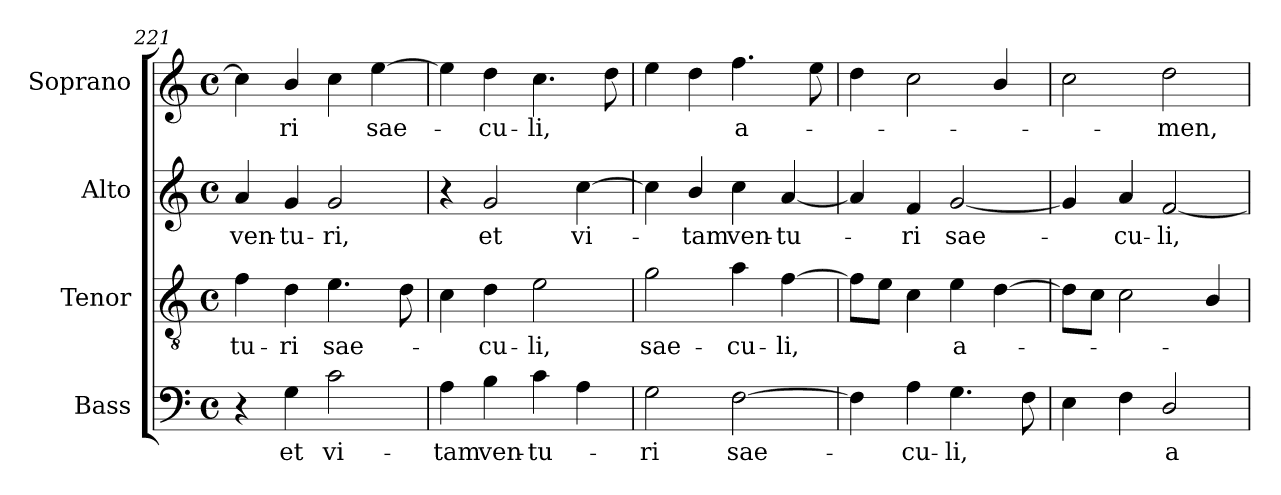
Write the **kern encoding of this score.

**kern	**text	**kern	**text	**kern	**text	**kern	**text
*part4	*part4	*part3	*part3	*part2	*part2	*part1	*part1
*staff4	*staff4	*staff3	*staff3	*staff2	*staff2	*staff1	*staff1
*I"Bass	*	*I"Tenor	*	*I"Alto	*	*I"Soprano	*
*I'B.	*	*I'T.	*	*I'A.	*	*I'S.	*
*clefF4	*	*clefGv2	*	*clefG2	*	*clefG2	*
*	*	*ITrd7c12	*	*	*	*	*
*k[]	*	*k[]	*	*k[]	*	*k[]	*
*C:	*	*C:	*	*C:	*	*C:	*
*M4/4	*	*M4/4	*	*M4/4	*	*M4/4	*
*met(c)	*	*met(c)	*	*met(c)	*	*met(c)	*
=221	=221	=221	=221	=221	=221	=221	=221
!	!	!	!LO:LY:b:color=#000000	!	!	!	!
!	!	!	!	!	!LO:LY:b:color=#000000	!	!
4r	.	4Fi\	-tu-	4ai/	ven-	4cci\]	.
!	!LO:LY:b:color=#000000	!	!	!	!	!	!
!	!	!	!LO:LY:b:color=#000000	!	!	!	!
!	!	!	!	!	!LO:LY:b:color=#000000	!	!
!	!	!	!	!	!	!	!LO:LY:b:color=#000000
4Gi\	et	4Di\	-ri	4gi/	-tu-	4bi/	-ri
!	!LO:LY:b:color=#000000	!	!	!	!	!	!
!	!	!	!LO:LY:b:color=#000000	!	!	!	!
!	!	!	!	!	!LO:LY:b:color=#000000	!	!
2ci\	vi-	4.Ei\	sae-	2gi/	-ri,	4cci\	.
!	!	!	!	!	!	!	!LO:LY:b:color=#000000
.	.	.	.	.	.	[4eei\	sae-
.	.	8Di\	.	.	.	.	.
=222	=222	=222	=222	=222	=222	=222	=222
!	!LO:LY:b:color=#000000	!	!	!	!	!	!
4Ai\	-tam	4Ci\	.	4r	.	4eei\]	.
!	!LO:LY:b:color=#000000	!	!	!	!	!	!
!	!	!	!LO:LY:b:color=#000000	!	!	!	!
!	!	!	!	!	!LO:LY:b:color=#000000	!	!
!	!	!	!	!	!	!	!LO:LY:b:color=#000000
4Bi\	ven-	4Di\	-cu-	2gi/	et	4ddi\	-cu-
!	!LO:LY:b:color=#000000	!	!	!	!	!	!
!	!	!	!LO:LY:b:color=#000000	!	!	!	!
!	!	!	!	!	!	!	!LO:LY:b:color=#000000
4ci\	-tu-	2Ei\	-li,	.	.	4.cci\	-li,
!	!	!	!	!	!LO:LY:b:color=#000000	!	!
4Ai\	.	.	.	[4cci\	vi-	.	.
.	.	.	.	.	.	8ddi\	.
=223	=223	=223	=223	=223	=223	=223	=223
!	!LO:LY:b:color=#000000	!	!	!	!	!	!
!	!	!	!LO:LY:b:color=#000000	!	!	!	!
2Gi\	-ri	2Gi\	sae-	4cci\]	.	4eei\	.
!	!	!	!	!	!LO:LY:b:color=#000000	!	!
.	.	.	.	4bi/	-tam	4ddi\	.
!	!LO:LY:b:color=#000000	!	!	!	!	!	!
!	!	!	!LO:LY:b:color=#000000	!	!	!	!
!	!	!	!	!	!LO:LY:b:color=#000000	!	!
!	!	!	!	!	!	!	!LO:LY:b:color=#000000
[2Fi\	sae-	4Ai\	-cu-	4cci\	ven-	4.ffi\	a-
!	!	!	!LO:LY:b:color=#000000	!	!	!	!
!	!	!	!	!	!LO:LY:b:color=#000000	!	!
.	.	[4Fi\	-li,	[4ai/	-tu-	.	.
.	.	.	.	.	.	8eei\	.
=224	=224	=224	=224	=224	=224	=224	=224
4Fi\]	.	8Fi\L]	.	4ai/]	.	4ddi\	.
.	.	8Ei\J	.	.	.	.	.
!	!LO:LY:b:color=#000000	!	!	!	!	!	!
!	!	!	!	!	!LO:LY:b:color=#000000	!	!
4Ai\	-cu-	4Ci\	.	4fi/	-ri	2cci\	.
!	!LO:LY:b:color=#000000	!	!	!	!	!	!
!	!	!	!LO:LY:b:color=#000000	!	!	!	!
!	!	!	!	!	!LO:LY:b:color=#000000	!	!
4.Gi\	-li,	4Ei\	a-	[2gi/	sae-	.	.
.	.	[4Di\	.	.	.	4bi/	.
8Fi\	.	.	.	.	.	.	.
=225	=225	=225	=225	=225	=225	=225	=225
4Ei\	.	8Di\L]	.	4gi/]	.	2cci\	.
.	.	8Ci\J	.	.	.	.	.
!	!	!	!	!	!LO:LY:b:color=#000000	!	!
4Fi\	.	2Ci\	.	4ai/	-cu-	.	.
!	!LO:LY:b:color=#000000	!	!	!	!	!	!
!	!	!	!	!	!LO:LY:b:color=#000000	!	!
!	!	!	!	!	!	!	!LO:LY:b:color=#000000
2Di/	a-	.	.	[2fi/	-li,	2ddi\	-men,
.	.	4BBi/	.	.	.	.	.
=	=	=	=	=	=	=	=
*-	*-	*-	*-	*-	*-	*-	*-
